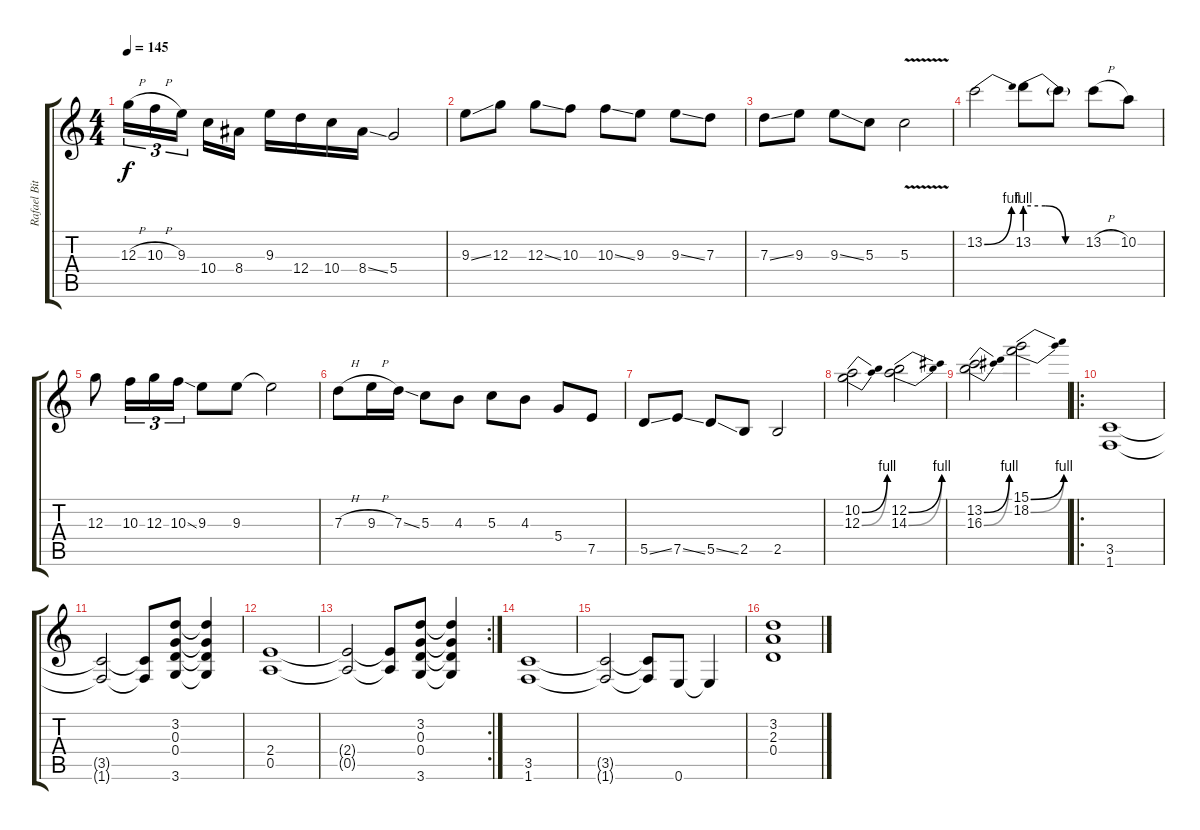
\track ("Rafael Bittencourt" "Rafael Bit") {instrument electricguitarclean}
\staff {score tabs}
\tuning (E4 B3 G3 D3 A2 E2) {hide}
\ts (4 4)
\tempo 145
\clef g2
\ks c
12.3{h}.16{tu (3 2) dy f} 10.3{h}.16{tu (3 2)} 9.3.16{tu (3 2)} 10.4.16 8.4.16 9.3.16 12.4.16 10.4.16 8.4{ss}.16 5.4.2 |
9.3{ss}.8 12.3.8 12.3{ss}.8 10.3.8 10.3{ss}.8 9.3.8 9.3{ss}.8 7.3.8 |
7.3{ss}.8 9.3.8 9.3{ss}.8 5.3.8 5.3{v}.2 |
13.2{be (bend 0 0 60 4)}.2 13.2{be (custom 0 4 20 4 40 0 60 0)}.8 13.2{t}.8 13.2{h}.8 10.2.8 |
12.3.8 10.3.16{tu (3 2)} 12.3.16{tu (3 2)} 10.3{ss}.16{tu (3 2)} 9.3.8 9.3.8 9.3{t}.2 |
7.3{h}.8 9.3{h}.16 7.3{ss}.16 5.3.8 4.3.8 5.3.8 4.3.8 5.4.8 7.5.8 |
5.5{ss}.8 7.5{ss}.8 5.5{ss}.8 2.5.8 2.5.2 |
(10.2{be (bend 0 0 60 4)} 12.3{be (bend 0 0 60 4)}).2 (12.2{be (bend 0 0 60 4)} 14.3{be (bend 0 0 60 4)}).2 |
(13.2{be (bend 0 0 60 4)} 16.3{be (bend 0 0 60 4)}).2 (15.1{be (bend 0 0 60 4)} 18.2{be (bend 0 0 60 4)}).2 |
\ro
(3.5 1.6).1 |
(3.5{t} 1.6{t}).2 (3.5{t} 1.6{t}).8 (3.2 0.3 0.4 3.6).8 (3.2{t} 0.3{t} 0.4{t} 3.6{t}).4 |
(2.4 0.5).1 |
\rc 2
(2.4{t} 0.5{t}).2 (2.4{t} 0.5{t}).8 (3.2 0.3 0.4 3.6).8 (3.2{t} 0.3{t} 0.4{t} 3.6{t}).4 |
(3.5 1.6).1 |
(3.5{t} 1.6{t}).2 (3.5{t} 1.6{t}).8 0.6.8 0.6{t}.4 |
(3.2 2.3 0.4).1
